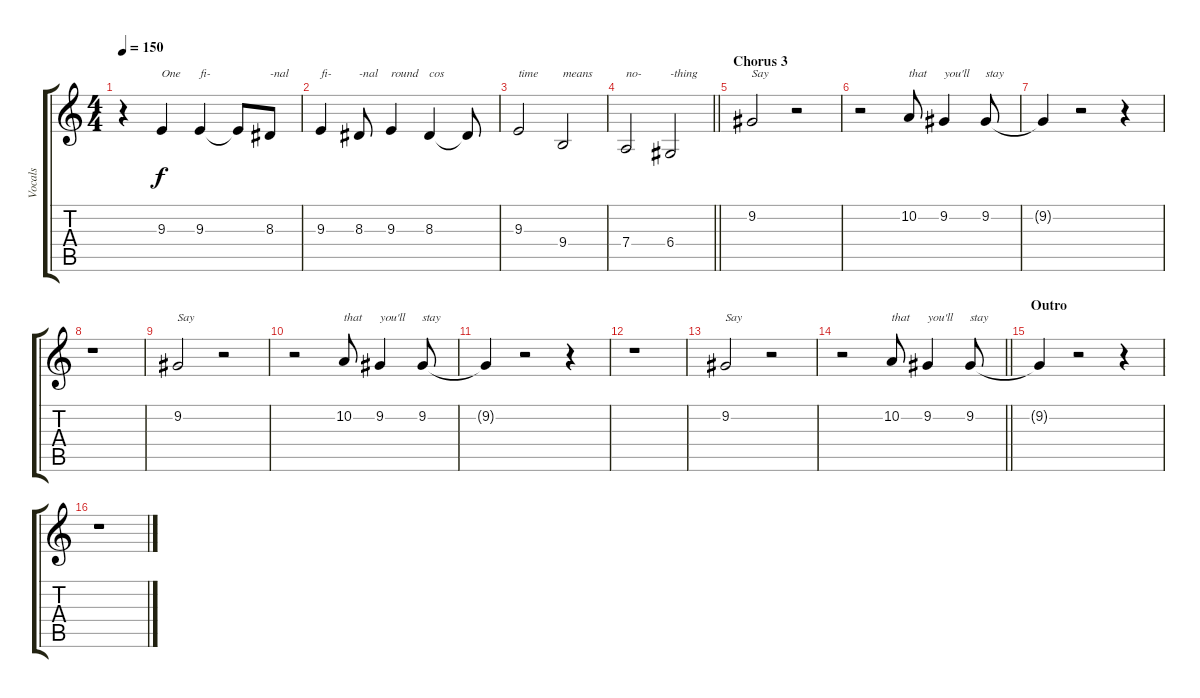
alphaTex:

\track ("Vocals" "Vocals") {instrument tenorsax}
\staff {score tabs}
\tuning (E4 B3 G3 D3 A2 E2) {hide}
\ts (4 4)
\tempo 150
\clef g2
\ks c
r.4{dy f} 9.3.4{txt "One"} 9.3.4{txt "fi-"} 9.3{t}.8 8.3.8{txt "-nal"} |
9.3.4{txt "fi-"} 8.3.8{txt "-nal"} 9.3.4{txt "round"} 8.3.4{txt "cos"} 8.3{t}.8 |
9.3.2{txt "time"} 9.4.2{txt "means"} |
\barLineRight lightlight
7.4.2{txt "no-"} 6.4.2{txt "-thing"} |
\section ("" "Chorus 3")
9.2.2{txt "Say"} r.2 |
r.2 10.2.8{txt "that"} 9.2.4{txt "you'll"} 9.2.8{txt "stay"} |
9.2{t}.4 r.2 r.4 |
r.1 |
9.2.2{txt "Say"} r.2 |
r.2 10.2.8{txt "that"} 9.2.4{txt "you'll"} 9.2.8{txt "stay"} |
9.2{t}.4 r.2 r.4 |
r.1 |
9.2.2{txt "Say"} r.2 |
\barLineRight lightlight
r.2 10.2.8{txt "that"} 9.2.4{txt "you'll"} 9.2.8{txt "stay"} |
\section ("" "Outro")
9.2{t}.4 r.2 r.4 |
r.1
